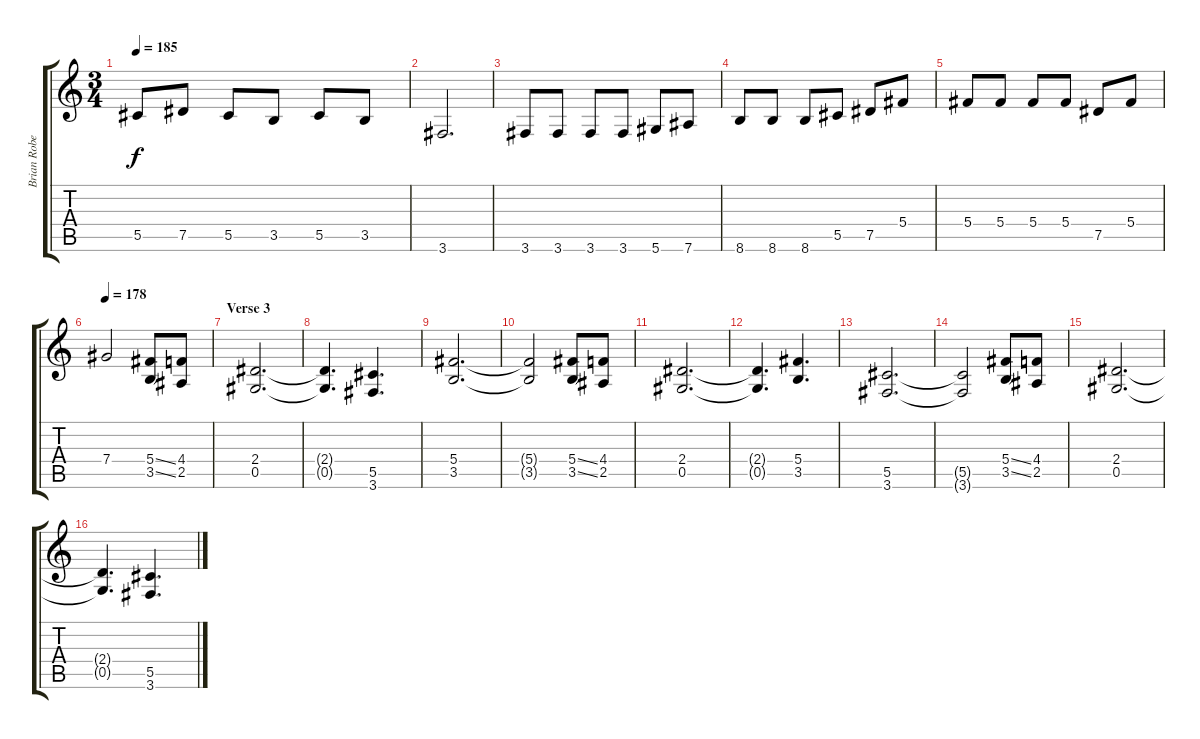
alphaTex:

\track ("Brian Robertson" "Brian Robe") {instrument overdrivenguitar}
\staff {score tabs}
\tuning (Eb4 Bb3 Gb3 Db3 Ab2 Eb2) {hide}
\ts (3 4)
\tempo 185
\clef g2
\ks c
5.5.8{dy f} 7.5.8 5.5.8 3.5.8 5.5.8 3.5.8 |
3.6.2{d} |
3.6.8 3.6.8 3.6.8 3.6.8 5.6.8 7.6.8 |
8.6.8 8.6.8 8.6.8 5.5.8 7.5.8 5.4.8 |
5.4.8 5.4.8 5.4.8 5.4.8 7.5.8 5.4.8 |
\tempo 178
7.4.2 (5.4{ss} 3.5{ss}).8 (4.4 2.5).8 |
\section ("" "Verse 3")
(2.4 0.5).2{d} |
(2.4{t} 0.5{t}).4{d} (5.5 3.6).4{d} |
(5.4 3.5).2{d} |
(5.4{t} 3.5{t}).2 (5.4{ss} 3.5{ss}).8 (4.4 2.5).8 |
(2.4 0.5).2{d} |
(2.4{t} 0.5{t}).4{d} (5.4 3.5).4{d} |
(5.5 3.6).2{d} |
(5.5{t} 3.6{t}).2 (5.4{ss} 3.5{ss}).8 (4.4 2.5).8 |
(2.4 0.5).2{d} |
(2.4{t} 0.5{t}).4{d} (5.5 3.6).4{d}
